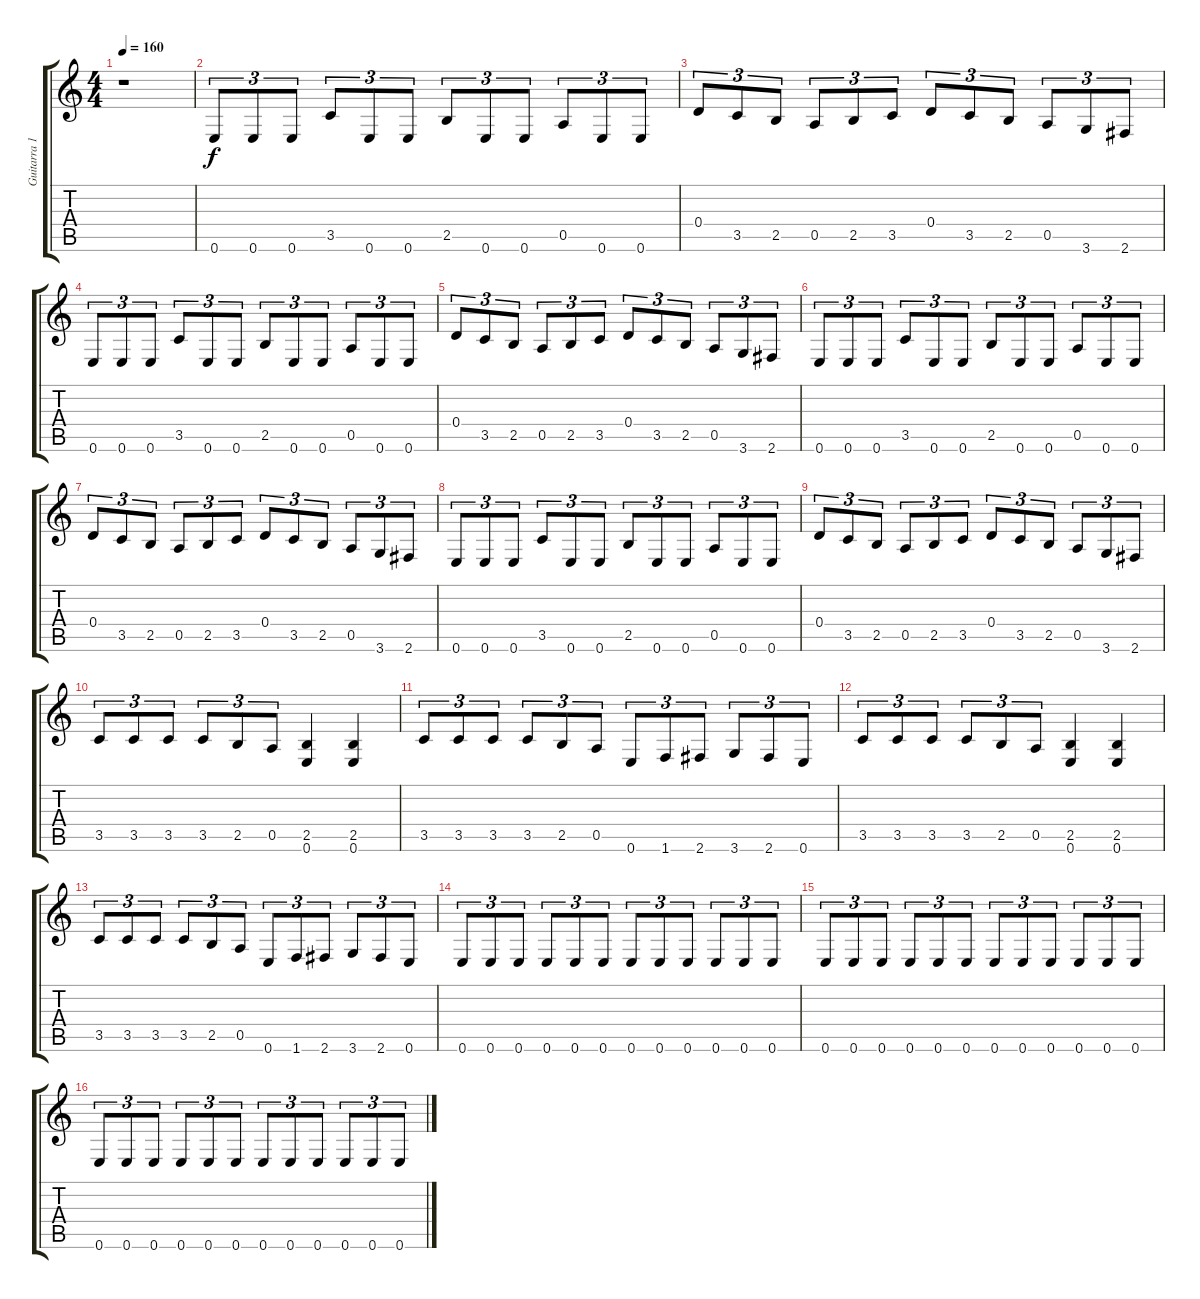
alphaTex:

\track ("Guitarra 1" "Guitarra 1") {instrument distortionguitar}
\staff {score tabs}
\tuning (E4 B3 G3 D3 A2 E2) {hide}
\ts (4 4)
\tempo 160
\clef g2
\ks c
r.1{dy f instrument distortionguitar} |
0.6.8{tu (3 2)} 0.6.8{tu (3 2)} 0.6.8{tu (3 2)} 3.5.8{tu (3 2)} 0.6.8{tu (3 2)} 0.6.8{tu (3 2)} 2.5.8{tu (3 2)} 0.6.8{tu (3 2)} 0.6.8{tu (3 2)} 0.5.8{tu (3 2)} 0.6.8{tu (3 2)} 0.6.8{tu (3 2)} |
0.4.8{tu (3 2)} 3.5.8{tu (3 2)} 2.5.8{tu (3 2)} 0.5.8{tu (3 2)} 2.5.8{tu (3 2)} 3.5.8{tu (3 2)} 0.4.8{tu (3 2)} 3.5.8{tu (3 2)} 2.5.8{tu (3 2)} 0.5.8{tu (3 2)} 3.6.8{tu (3 2)} 2.6.8{tu (3 2)} |
0.6.8{tu (3 2)} 0.6.8{tu (3 2)} 0.6.8{tu (3 2)} 3.5.8{tu (3 2)} 0.6.8{tu (3 2)} 0.6.8{tu (3 2)} 2.5.8{tu (3 2)} 0.6.8{tu (3 2)} 0.6.8{tu (3 2)} 0.5.8{tu (3 2)} 0.6.8{tu (3 2)} 0.6.8{tu (3 2)} |
0.4.8{tu (3 2)} 3.5.8{tu (3 2)} 2.5.8{tu (3 2)} 0.5.8{tu (3 2)} 2.5.8{tu (3 2)} 3.5.8{tu (3 2)} 0.4.8{tu (3 2)} 3.5.8{tu (3 2)} 2.5.8{tu (3 2)} 0.5.8{tu (3 2)} 3.6.8{tu (3 2)} 2.6.8{tu (3 2)} |
0.6.8{tu (3 2)} 0.6.8{tu (3 2)} 0.6.8{tu (3 2)} 3.5.8{tu (3 2)} 0.6.8{tu (3 2)} 0.6.8{tu (3 2)} 2.5.8{tu (3 2)} 0.6.8{tu (3 2)} 0.6.8{tu (3 2)} 0.5.8{tu (3 2)} 0.6.8{tu (3 2)} 0.6.8{tu (3 2)} |
0.4.8{tu (3 2)} 3.5.8{tu (3 2)} 2.5.8{tu (3 2)} 0.5.8{tu (3 2)} 2.5.8{tu (3 2)} 3.5.8{tu (3 2)} 0.4.8{tu (3 2)} 3.5.8{tu (3 2)} 2.5.8{tu (3 2)} 0.5.8{tu (3 2)} 3.6.8{tu (3 2)} 2.6.8{tu (3 2)} |
0.6.8{tu (3 2)} 0.6.8{tu (3 2)} 0.6.8{tu (3 2)} 3.5.8{tu (3 2)} 0.6.8{tu (3 2)} 0.6.8{tu (3 2)} 2.5.8{tu (3 2)} 0.6.8{tu (3 2)} 0.6.8{tu (3 2)} 0.5.8{tu (3 2)} 0.6.8{tu (3 2)} 0.6.8{tu (3 2)} |
0.4.8{tu (3 2)} 3.5.8{tu (3 2)} 2.5.8{tu (3 2)} 0.5.8{tu (3 2)} 2.5.8{tu (3 2)} 3.5.8{tu (3 2)} 0.4.8{tu (3 2)} 3.5.8{tu (3 2)} 2.5.8{tu (3 2)} 0.5.8{tu (3 2)} 3.6.8{tu (3 2)} 2.6.8{tu (3 2)} |
3.5.8{tu (3 2)} 3.5.8{tu (3 2)} 3.5.8{tu (3 2)} 3.5.8{tu (3 2)} 2.5.8{tu (3 2)} 0.5.8{tu (3 2)} (2.5 0.6).4 (2.5 0.6).4 |
3.5.8{tu (3 2)} 3.5.8{tu (3 2)} 3.5.8{tu (3 2)} 3.5.8{tu (3 2)} 2.5.8{tu (3 2)} 0.5.8{tu (3 2)} 0.6.8{tu (3 2)} 1.6.8{tu (3 2)} 2.6.8{tu (3 2)} 3.6.8{tu (3 2)} 2.6.8{tu (3 2)} 0.6.8{tu (3 2)} |
3.5.8{tu (3 2)} 3.5.8{tu (3 2)} 3.5.8{tu (3 2)} 3.5.8{tu (3 2)} 2.5.8{tu (3 2)} 0.5.8{tu (3 2)} (2.5 0.6).4 (2.5 0.6).4 |
3.5.8{tu (3 2)} 3.5.8{tu (3 2)} 3.5.8{tu (3 2)} 3.5.8{tu (3 2)} 2.5.8{tu (3 2)} 0.5.8{tu (3 2)} 0.6.8{tu (3 2)} 1.6.8{tu (3 2)} 2.6.8{tu (3 2)} 3.6.8{tu (3 2)} 2.6.8{tu (3 2)} 0.6.8{tu (3 2)} |
0.6.8{tu (3 2)} 0.6.8{tu (3 2)} 0.6.8{tu (3 2)} 0.6.8{tu (3 2)} 0.6.8{tu (3 2)} 0.6.8{tu (3 2)} 0.6.8{tu (3 2)} 0.6.8{tu (3 2)} 0.6.8{tu (3 2)} 0.6.8{tu (3 2)} 0.6.8{tu (3 2)} 0.6.8{tu (3 2)} |
0.6.8{tu (3 2)} 0.6.8{tu (3 2)} 0.6.8{tu (3 2)} 0.6.8{tu (3 2)} 0.6.8{tu (3 2)} 0.6.8{tu (3 2)} 0.6.8{tu (3 2)} 0.6.8{tu (3 2)} 0.6.8{tu (3 2)} 0.6.8{tu (3 2)} 0.6.8{tu (3 2)} 0.6.8{tu (3 2)} |
0.6.8{tu (3 2)} 0.6.8{tu (3 2)} 0.6.8{tu (3 2)} 0.6.8{tu (3 2)} 0.6.8{tu (3 2)} 0.6.8{tu (3 2)} 0.6.8{tu (3 2)} 0.6.8{tu (3 2)} 0.6.8{tu (3 2)} 0.6.8{tu (3 2)} 0.6.8{tu (3 2)} 0.6.8{tu (3 2)}
